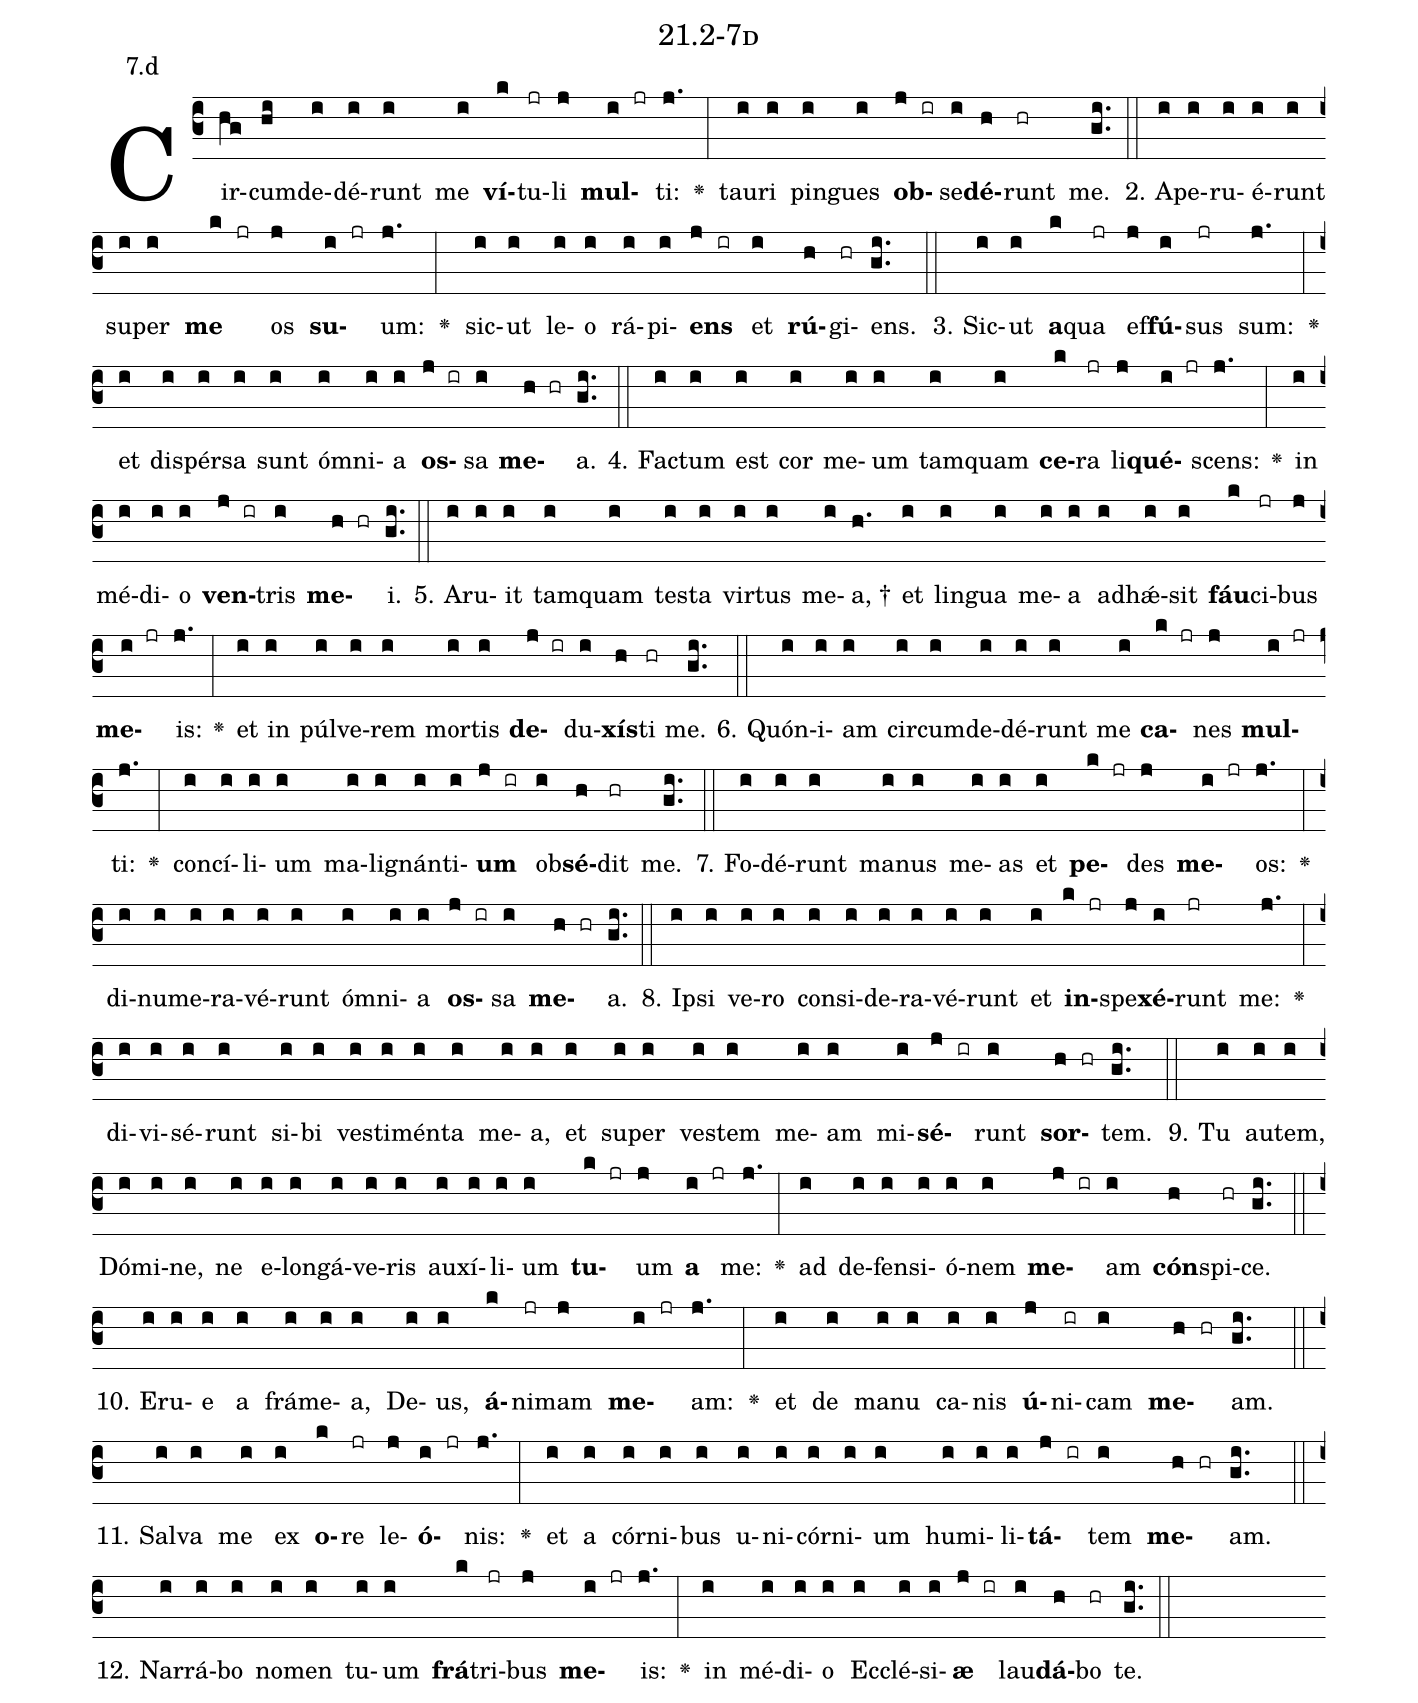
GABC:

name: 21.2-7d;
annotation: 7.d;
%%
(c3)Cir(hg)cum(hi)de(i)dé(i)runt(i) me(i) <b>ví</b>(k)tu(jr)li(j) <b>mul</b>(i jr)ti:(j.) <v>\greheightstar</v>(:) tau(i)ri(i) pin(i)gues(i) <b>ob</b>(j ir)se(i)<b>dé</b>(h)runt(hr) me.(gi..) (::)
2. A(i)pe(i)ru(i)é(i)runt(i) su(i)per(i) <b>me</b>(k jr) os(j) <b>su</b>(i jr)um:(j.) <v>\greheightstar</v>(:) sic(i)ut(i) le(i)o(i) rá(i)pi(i)<b>ens</b>(j ir) et(i) <b>rú</b>(h)gi(hr)ens.(gi..) (::)
3. Sic(i)ut(i) <b>a</b>(k)qua(jr) ef(j)<b>fú</b>(i)sus(jr) sum:(j.) <v>\greheightstar</v>(:) et(i) di(i)spér(i)sa(i) sunt(i) óm(i)ni(i)a(i) <b>os</b>(j ir)sa(i) <b>me</b>(h hr)a.(gi..) (::)
4. Fac(i)tum(i) est(i) cor(i) me(i)um(i) tam(i)quam(i) <b>ce</b>(k)ra(jr) li(j)<b>qué</b>(i jr)scens:(j.) <v>\greheightstar</v>(:) in(i) mé(i)di(i)o(i) <b>ven</b>(j ir)tris(i) <b>me</b>(h hr)i.(gi..) (::)
5. A(i)ru(i)it(i) tam(i)quam(i) tes(i)ta(i) vir(i)tus(i) me(i)a, †(h.) et(i) lin(i)gua(i) me(i)a(i) ad(i)hǽ(i)sit(i) <b>fáu</b>(k)ci(jr)bus(j) <b>me</b>(i jr)is:(j.) <v>\greheightstar</v>(:) et(i) in(i) púl(i)ve(i)rem(i) mor(i)tis(i) <b>de</b>(j ir)du(i)<b>xís</b>(h)ti(hr) me.(gi..) (::)
6. Quón(i)i(i)am(i) cir(i)cum(i)de(i)dé(i)runt(i) me(i) <b>ca</b>(k jr)nes(j) <b>mul</b>(i jr)ti:(j.) <v>\greheightstar</v>(:) con(i)cí(i)li(i)um(i) ma(i)li(i)gnán(i)ti(i)<b>um</b>(j ir) ob(i)<b>sé</b>(h)dit(hr) me.(gi..) (::)
7. Fo(i)dé(i)runt(i) ma(i)nus(i) me(i)as(i) et(i) <b>pe</b>(k jr)des(j) <b>me</b>(i jr)os:(j.) <v>\greheightstar</v>(:) di(i)nu(i)me(i)ra(i)vé(i)runt(i) óm(i)ni(i)a(i) <b>os</b>(j ir)sa(i) <b>me</b>(h hr)a.(gi..) (::)
8. Ip(i)si(i) ve(i)ro(i) con(i)si(i)de(i)ra(i)vé(i)runt(i) et(i) <b>in</b>(k jr)spe(j)<b>xé</b>(i)runt(jr) me:(j.) <v>\greheightstar</v>(:) di(i)vi(i)sé(i)runt(i) si(i)bi(i) ves(i)ti(i)mén(i)ta(i) me(i)a,(i) et(i) su(i)per(i) ves(i)tem(i) me(i)am(i) mi(i)<b>sé</b>(j ir)runt(i) <b>sor</b>(h hr)tem.(gi..) (::)
9. Tu(i) au(i)tem,(i) Dó(i)mi(i)ne,(i) ne(i) e(i)lon(i)gá(i)ve(i)ris(i) au(i)xí(i)li(i)um(i) <b>tu</b>(k jr)um(j) <b>a</b>(i jr) me:(j.) <v>\greheightstar</v>(:) ad(i) de(i)fen(i)si(i)ó(i)nem(i) <b>me</b>(j ir)am(i) <b>cón</b>(h)spi(hr)ce.(gi..) (::)
10. E(i)ru(i)e(i) a(i) frá(i)me(i)a,(i) De(i)us,(i) <b>á</b>(k)ni(jr)mam(j) <b>me</b>(i jr)am:(j.) <v>\greheightstar</v>(:) et(i) de(i) ma(i)nu(i) ca(i)nis(i) <b>ú</b>(j)ni(ir)cam(i) <b>me</b>(h hr)am.(gi..) (::)
11. Sal(i)va(i) me(i) ex(i) <b>o</b>(k)re(jr) le(j)<b>ó</b>(i jr)nis:(j.) <v>\greheightstar</v>(:) et(i) a(i) cór(i)ni(i)bus(i) u(i)ni(i)cór(i)ni(i)um(i) hu(i)mi(i)li(i)<b>tá</b>(j ir)tem(i) <b>me</b>(h hr)am.(gi..) (::)
12. Nar(i)rá(i)bo(i) no(i)men(i) tu(i)um(i) <b>frá</b>(k)tri(jr)bus(j) <b>me</b>(i jr)is:(j.) <v>\greheightstar</v>(:) in(i) mé(i)di(i)o(i) Ec(i)clé(i)si(i)<b>æ</b>(j ir) lau(i)<b>dá</b>(h)bo(hr) te.(gi..) (::)
